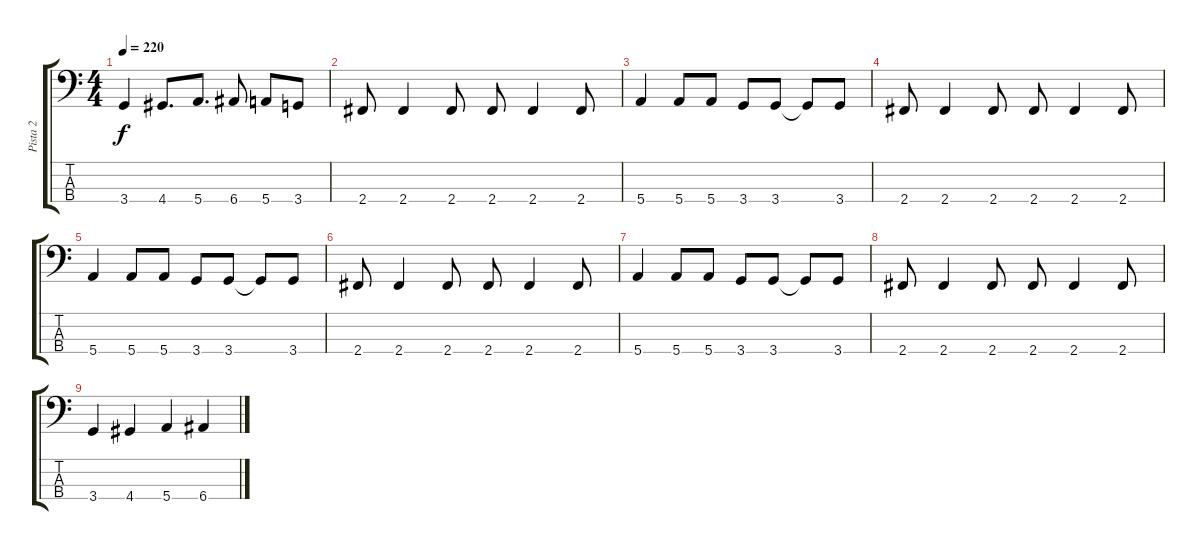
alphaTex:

\track ("Pista 2" "Pista 2") {instrument electricbasspick}
\staff {score tabs}
\tuning (G2 D2 A1 E1) {hide}
\ts (4 4)
\tempo 220
\clef f4
\ks c
3.4.4{dy f} 4.4.8{d} 5.4.8{d} 6.4.8 5.4.8 3.4.8 |
2.4.8 2.4.4 2.4.8 2.4.8 2.4.4 2.4.8 |
5.4.4 5.4.8 5.4.8 3.4.8 3.4.8 3.4{t}.8 3.4.8 |
2.4.8 2.4.4 2.4.8 2.4.8 2.4.4 2.4.8 |
5.4.4 5.4.8 5.4.8 3.4.8 3.4.8 3.4{t}.8 3.4.8 |
2.4.8 2.4.4 2.4.8 2.4.8 2.4.4 2.4.8 |
5.4.4 5.4.8 5.4.8 3.4.8 3.4.8 3.4{t}.8 3.4.8 |
2.4.8 2.4.4 2.4.8 2.4.8 2.4.4 2.4.8 |
3.4.4 4.4.4 5.4.4 6.4.4
